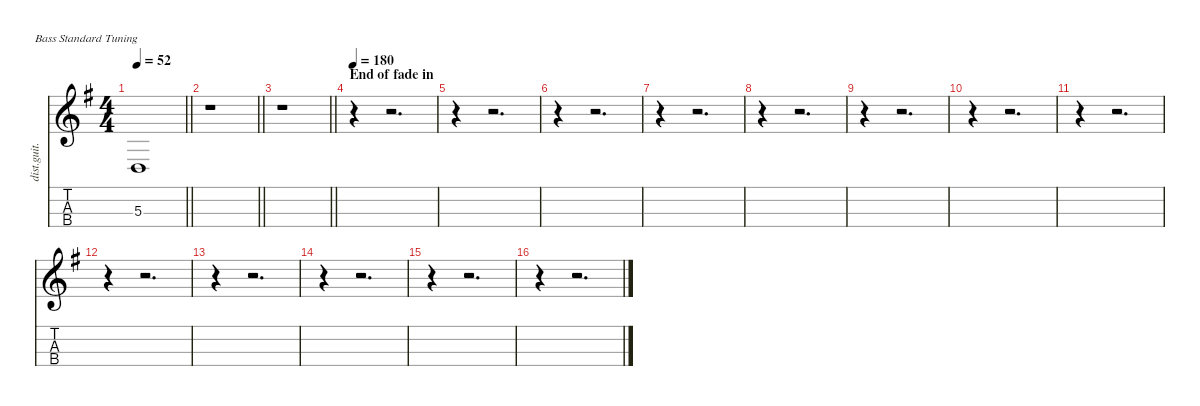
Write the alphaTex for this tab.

\defaultSystemsLayout 4
\hideDynamics
\bracketExtendMode nobrackets
\otherSystemsTrackNameOrientation horizontal
\track ("Intro Bass" "dist.guit.") {instrument distortionguitar}
\staff {score tabs}
\tuning (G2 D2 A1 E1)
\ts (4 4)
\tempo 52
\clef g2
\barLineRight lightlight
\ks eminor
5.3{t acc forcenatural}.1{dy f beam Up} |
\barLineRight lightlight
r.1{beam Down} |
\barLineRight lightlight
r.1{beam Down} |
\section ("" "End of fade in")
\tempo 180
r.4{beam Down} r.2{d beam Down} |
r.4{beam Down} r.2{d beam Down} |
r.4{beam Down} r.2{d beam Down} |
r.4{beam Down} r.2{d beam Down} |
r.4{beam Down} r.2{d beam Down} |
r.4{beam Down} r.2{d beam Down} |
r.4{beam Down} r.2{d beam Down} |
r.4{beam Down} r.2{d beam Down} |
r.4{beam Down} r.2{d beam Down} |
r.4{beam Down} r.2{d beam Down} |
r.4{beam Down} r.2{d beam Down} |
r.4{beam Down} r.2{d beam Down} |
r.4{beam Down} r.2{d beam Down}
